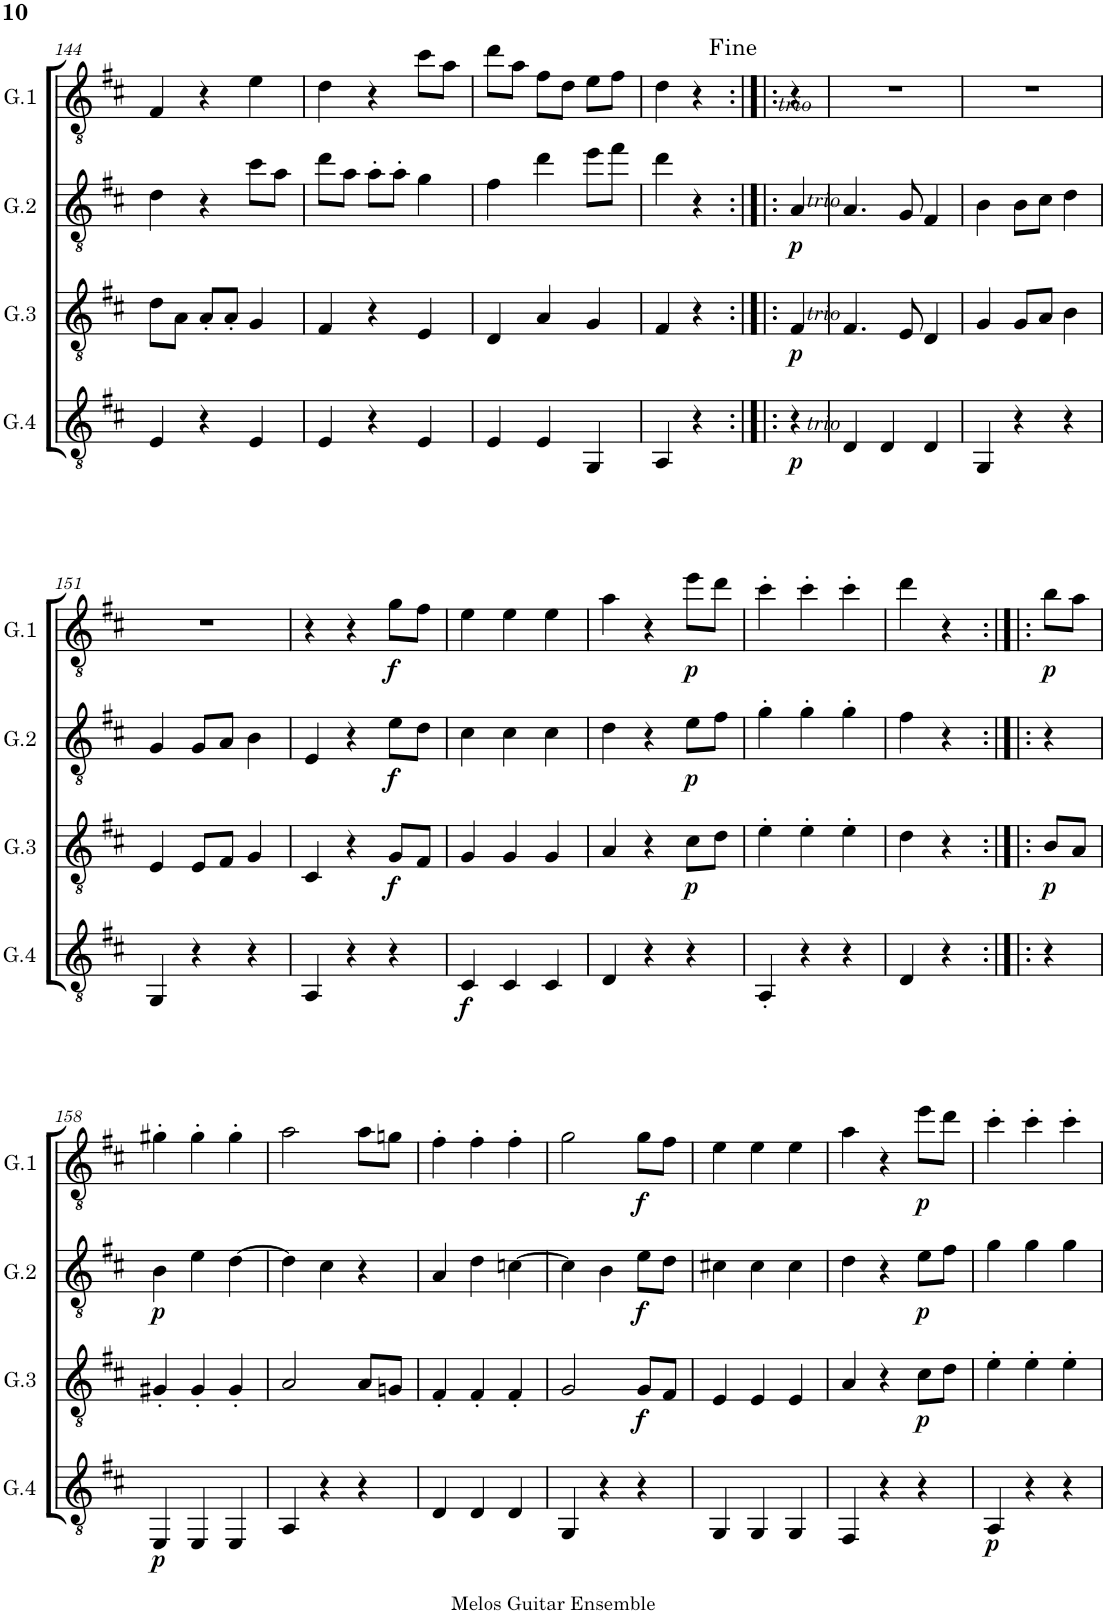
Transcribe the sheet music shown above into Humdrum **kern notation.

**kern	**dynam	**kern	**dynam	**kern	**dynam	**kern	**dynam
*part4	*part4	*part3	*part3	*part2	*part2	*part1	*part1
*staff4	*staff4	*staff3	*staff3	*staff2	*staff2	*staff1	*staff1
*I"G.4	*	*I"G.3	*	*I"G.2	*	*I"G.1	*
*I'G.4	*	*I'G.3	*	*I'G.2	*	*I'G.1	*
!!LO:PB:g=z
*clefGv2	*	*clefGv2	*	*clefGv2	*	*clefGv2	*
*k[f#c#]	*	*k[f#c#]	*	*k[f#c#]	*	*k[f#c#]	*
*M3/4	*	*M3/4	*	*M3/4	*	*M3/4	*
=144	=144	=144	=144	=144	=144	=144	=144
4E/	.	8d\L	.	4d\	.	4F#/	.
.	.	8A\J	.	.	.	.	.
4r	.	8A'/L	.	4r	.	4r	.
.	.	8A'/J	.	.	.	.	.
4E/	.	4G/	.	8cc#\L	.	4e\	.
.	.	.	.	8a\J	.	.	.
=145	=145	=145	=145	=145	=145	=145	=145
4E/	.	4F#/	.	8dd\L	.	4d\	.
.	.	.	.	8a\J	.	.	.
4r	.	4r	.	8a'\L	.	4r	.
.	.	.	.	8a'\J	.	.	.
4E/	.	4E/	.	4g\	.	8cc#\L	.
.	.	.	.	.	.	8a\J	.
=146	=146	=146	=146	=146	=146	=146	=146
4E/	.	4D/	.	4f#\	.	8dd\L	.
.	.	.	.	.	.	8a\J	.
4E/	.	4A/	.	4dd\	.	8f#\L	.
.	.	.	.	.	.	8d\J	.
4GG/	.	4G/	.	8ee\L	.	8e\L	.
.	.	.	.	8ff#\J	.	8f#\J	.
=147	=147	=147	=147	=147	=147	=147	=147
4AA/	.	4F#/	.	4dd\	.	4d\	.
4r	.	4r	.	4r	.	4r	.
=148:|!|:	=148:|!|:	=148:|!|:	=148:|!|:	=148:|!|:	=148:|!|:	=148:|!|:	=148:|!|:
!	!	!	!	!	!	!LO:TX:b:i:t=trio	!
!	!	!	!	!LO:TX:b:i:t=trio	!	!	!
!	!	!LO:TX:b:i:t=trio	!	!	!	!	!
!LO:TX:b:i:t=trio	!	!	!	!	!	!	!
!	!LO:DY:b	!	!LO:DY:b	!	!LO:DY:b	!	!
4r	p	4F#/	p	4A/	p	4r	.
=149	=149	=149	=149	=149	=149	=149	=149
4D/	.	4.F#/	.	4.A/	.	2.r	.
4D/	.	.	.	.	.	.	.
.	.	8E/	.	8G/	.	.	.
4D/	.	4D/	.	4F#/	.	.	.
=150	=150	=150	=150	=150	=150	=150	=150
4GG/	.	4G/	.	4B\	.	2.r	.
4r	.	8G/L	.	8B\L	.	.	.
.	.	8A/J	.	8c#\J	.	.	.
4r	.	4B\	.	4d\	.	.	.
!!LO:LB:g=z
=151	=151	=151	=151	=151	=151	=151	=151
4GG/	.	4E/	.	4G/	.	2.r	.
4r	.	8E/L	.	8G/L	.	.	.
.	.	8F#/J	.	8A/J	.	.	.
4r	.	4G/	.	4B\	.	.	.
=152	=152	=152	=152	=152	=152	=152	=152
4AA/	.	4C#/	.	4E/	.	4r	.
4r	.	4r	.	4r	.	4r	.
!	!	!	!LO:DY:b	!	!LO:DY:b	!	!LO:DY:b
4r	.	8G/L	f	8e\L	f	8g\L	f
.	.	8F#/J	.	8d\J	.	8f#\J	.
=153	=153	=153	=153	=153	=153	=153	=153
!	!LO:DY:b	!	!	!	!	!	!
4C#/	f	4G/	.	4c#\	.	4e\	.
4C#/	.	4G/	.	4c#\	.	4e\	.
4C#/	.	4G/	.	4c#\	.	4e\	.
=154	=154	=154	=154	=154	=154	=154	=154
4D/	.	4A/	.	4d\	.	4a\	.
4r	.	4r	.	4r	.	4r	.
!	!	!	!LO:DY:b	!	!LO:DY:b	!	!LO:DY:b
4r	.	8c#\L	p	8e\L	p	8ee\L	p
.	.	8d\J	.	8f#\J	.	8dd\J	.
=155	=155	=155	=155	=155	=155	=155	=155
4AA'/	.	4e'\	.	4g'\	.	4cc#'\	.
4r	.	4e'\	.	4g'\	.	4cc#'\	.
4r	.	4e'\	.	4g'\	.	4cc#'\	.
=156	=156	=156	=156	=156	=156	=156	=156
4D/	.	4d\	.	4f#\	.	4dd\	.
4r	.	4r	.	4r	.	4r	.
=157:|!|:	=157:|!|:	=157:|!|:	=157:|!|:	=157:|!|:	=157:|!|:	=157:|!|:	=157:|!|:
!	!	!	!LO:DY:b	!	!	!	!LO:DY:b
4r	.	8B/L	p	4r	.	8b\L	p
.	.	8A/J	.	.	.	8a\J	.
!!LO:LB:g=z
=158	=158	=158	=158	=158	=158	=158	=158
!	!LO:DY:b	!	!	!	!LO:DY:b	!	!
4EE/	p	4G#X'/	.	4B\	p	4g#X'\	.
4EE/	.	4G#'/	.	4e\	.	4g#'\	.
4EE/	.	4G#'/	.	[4d\	.	4g#'\	.
=159	=159	=159	=159	=159	=159	=159	=159
4AA/	.	2A/	.	4d\]	.	2a\	.
4r	.	.	.	4c#\	.	.	.
4r	.	8A/L	.	4r	.	8a\L	.
.	.	8Gn/J	.	.	.	8gn\J	.
=160	=160	=160	=160	=160	=160	=160	=160
4D/	.	4F#'/	.	4A/	.	4f#'\	.
4D/	.	4F#'/	.	4d\	.	4f#'\	.
4D/	.	4F#'/	.	[4cn\	.	4f#'\	.
=161	=161	=161	=161	=161	=161	=161	=161
4GG/	.	2G/	.	4c\]	.	2g\	.
4r	.	.	.	4B\	.	.	.
!	!	!	!LO:DY:b	!	!LO:DY:b	!	!LO:DY:b
4r	.	8G/L	f	8e\L	f	8g\L	f
.	.	8F#/J	.	8d\J	.	8f#\J	.
=162	=162	=162	=162	=162	=162	=162	=162
4GG/	.	4E/	.	4c#X\	.	4e\	.
4GG/	.	4E/	.	4c#\	.	4e\	.
4GG/	.	4E/	.	4c#\	.	4e\	.
=163	=163	=163	=163	=163	=163	=163	=163
4FF#/	.	4A/	.	4d\	.	4a\	.
4r	.	4r	.	4r	.	4r	.
!	!	!	!LO:DY:b	!	!LO:DY:b	!	!LO:DY:b
4r	.	8c#\L	p	8e\L	p	8ee\L	p
.	.	8d\J	.	8f#\J	.	8dd\J	.
=164	=164	=164	=164	=164	=164	=164	=164
!	!LO:DY:b	!	!	!	!	!	!
4AA/	p	4e'\	.	4g\	.	4cc#'\	.
4r	.	4e'\	.	4g\	.	4cc#'\	.
4r	.	4e'\	.	4g\	.	4cc#'\	.
=	=	=	=	=	=	=	=
*-	*-	*-	*-	*-	*-	*-	*-
